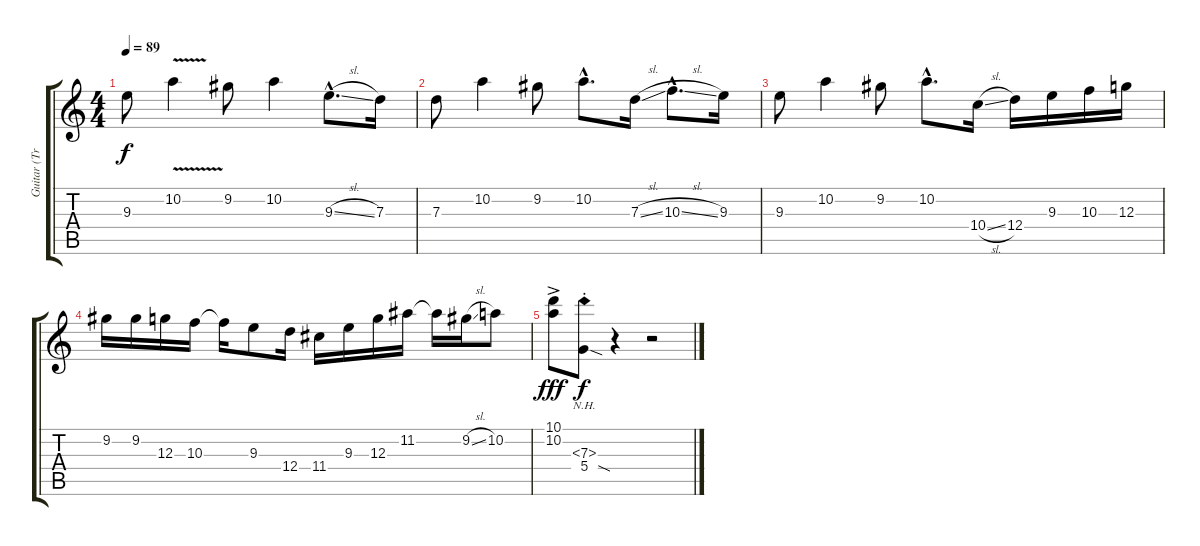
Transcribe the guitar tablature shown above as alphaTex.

\track ("Guitar (Trey Anastasio)" "Guitar (Tr") {instrument electricguitarjazz}
\staff {score tabs}
\tuning (E4 B3 G3 D3 A2 E2) {hide}
\ts (4 4)
\tempo 89
\clef g2
\ks c
9.3.8{dy f} 10.2{v}.4 9.2.8 10.2.4 9.3{sl hac}.8{d} 7.3.16 |
7.3.8 10.2.4 9.2.8 10.2{hac}.8{d} 7.3{sl}.16 10.3{sl hac}.8{d} 9.3.16 |
9.3.8 10.2.4 9.2.8 10.2{hac}.8{d} 10.4{sl}.16 12.4.16 9.3.16 10.3.16 12.3.16 |
9.2.16 9.2.16 12.3.16 10.3.16 10.3{t}.16 9.3.8 12.4.16 11.4.16 9.3.16 12.3.16 11.2.16 11.2{t}.16 9.2{sl}.16 10.2.8 |
(10.1{ac} 10.2).8{dy fff} (7.3{nh st} 5.4{sod}).8{dy f} r.4 r.2
